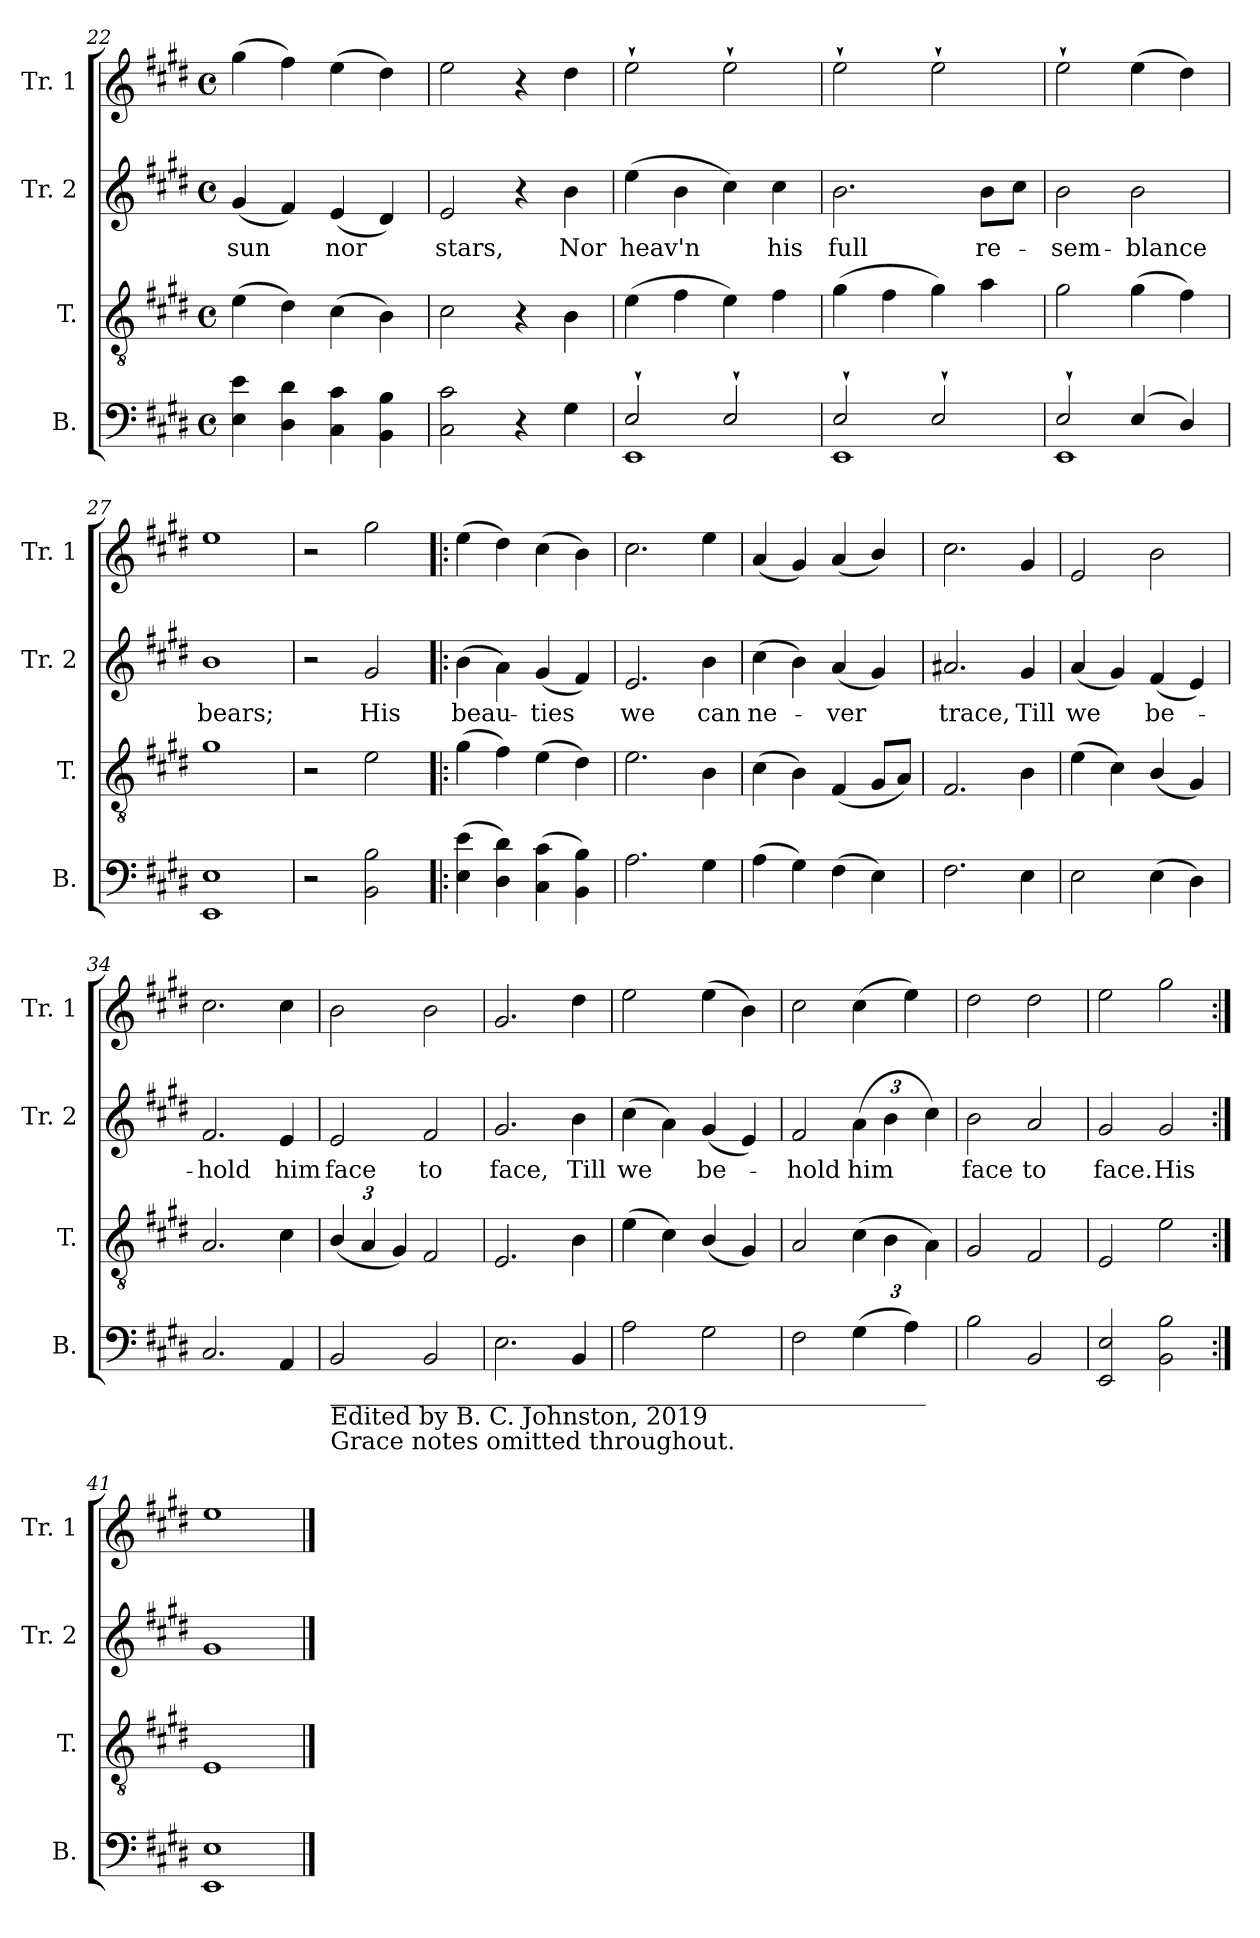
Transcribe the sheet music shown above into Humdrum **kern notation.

**kern	**kern	**kern	**text	**kern
*part4	*part3	*part2	*part2	*part1
*staff4	*staff3	*staff2	*staff2	*staff1
*I"B.	*I"T.	*I"Tr. 2	*	*I"Tr. 1
*I'B.	*I'T.	*I'Tr. 2	*	*I'Tr. 1
*clefF4	*clefGv2	*clefG2	*	*clefG2
*k[f#c#g#d#]	*k[f#c#g#d#]	*k[f#c#g#d#]	*	*k[f#c#g#d#]
*M4/4	*M4/4	*M4/4	*	*M4/4
*met(c)	*met(c)	*met(c)	*	*met(c)
=22	=22	=22	=22	=22
!	!	!	!LO:LY:b	!
4E\ 4e\	(>4e\	(<4g#/	sun	(>4gg#\
4D#\ 4d#\	4d#\)	4f#/)	.	4ff#\)
!	!	!	!LO:LY:b	!
4C#\ 4c#\	(>4c#\	(<4e/	nor	(>4ee\
4BB\ 4B\	4B\)	4d#/)	.	4dd#\)
=23	=23	=23	=23	=23
!	!	!	!LO:LY:b	!
2C#\ 2c#\	2c#\	2e/	stars,	2ee\
4r	4r	4r	.	4r
!	!	!	!LO:LY:b	!
4G#\	4B\	4b\	Nor	4dd#\
=24	=24	=24	=24	=24
*^	*	*	*	*
!	!	!	!	!LO:LY:b	!
2E`/	1EE	(>4e\	(>4ee\	heav'n	2ee`\
.	.	4f#\	4b\	.	.
2E`/	.	4e\)	4cc#\)	.	2ee`\
!	!	!	!	!LO:LY:b	!
.	.	4f#\	4cc#\	his	.
!!LO:LB:g=z
=25	=25	=25	=25	=25	=25
!	!	!	!	!LO:LY:b	!
2E`/	1EE	(>4g#\	2.b\	full	2ee`\
.	.	4f#\	.	.	.
2E`/	.	4g#\)	.	.	2ee`\
!	!	!	!	!LO:LY:b	!
.	.	4a\	8b\L	re-	.
.	.	.	8cc#\J	.	.
=26	=26	=26	=26	=26	=26
!	!	!	!	!LO:LY:b	!
2E`/	1EE	2g#\	2b\	-sem-	2ee`\
!	!	!	!	!LO:LY:b	!
(<4E/	.	(>4g#\	2b\	-blance	(>4ee\
4D#/)	.	4f#\)	.	.	4dd#\)
*v	*v	*	*	*	*
=27	=27	=27	=27	=27
!	!	!	!LO:LY:b	!
1EE 1E	1g#	1b	bears;	1ee
=28	=28	=28	=28	=28
2r	2r	2r	.	2r
!	!	!	!LO:LY:b	!
2BB\ 2B\	2e\	2g#/	His	2gg#\
=29!|:	=29!|:	=29!|:	=29!|:	=29!|:
!	!	!	!LO:LY:b	!
(>4E\ 4e\	(>4g#\	(>4b\	beau-	(>4ee\
4D#\ 4d#\)	4f#\)	4a\)	.	4dd#\)
!	!	!	!LO:LY:b	!
(>4C#\ 4c#\	(>4e\	(<4g#/	-ties	(>4cc#\
4BB\ 4B\)	4d#\)	4f#/)	.	4b\)
=30	=30	=30	=30	=30
!	!	!	!LO:LY:b	!
2.A\	2.e\	2.e/	we	2.cc#\
!	!	!	!LO:LY:b	!
4G#\	4B\	4b\	can	4ee\
=31	=31	=31	=31	=31
!	!	!	!LO:LY:b	!
(>4A\	(>4c#\	(>4cc#\	ne-	(<4a/
4G#\)	4B\)	4b\)	.	4g#/)
!	!	!	!LO:LY:b	!
(>4F#\	(<4F#/	(<4a/	-ver	(<4a/
4E\)	8G#/L	4g#/)	.	4b/)
.	8A/J)	.	.	.
=32	=32	=32	=32	=32
!	!	!	!LO:LY:b	!
2.F#\	2.F#/	2.a#X/	trace,	2.cc#\
!	!	!	!LO:LY:b	!
4E\	4B\	4g#/	Till	4g#/
=33	=33	=33	=33	=33
!	!	!	!LO:LY:b	!
2E\	(>4e\	(<4a/	we	2e/
.	4c#\)	4g#/)	.	.
!	!	!	!LO:LY:b	!
(>4E\	(<4B/	(<4f#/	be-	2b\
4D#\)	4G#/)	4e/)	.	.
=34	=34	=34	=34	=34
!	!	!	!LO:LY:b	!
2.C#/	2.A/	2.f#/	-hold	2.cc#\
!	!	!	!LO:LY:b	!
4AA/	4c#\	4e/	him	4cc#\
!!LO:LB:g=z
=35	=35	=35	=35	=35
*	*Xbrackettup	*	*	*
!LO:TX:b:t=_________________________________________________	!	!	!	!
!LO:TX:b:t=Edited by B. C. Johnston, 2019	!	!	!	!
!LO:TX:b:t=Grace notes omitted throughout.	!	!	!	!
!	!	!	!LO:LY:b	!
2BB/	(<6B/	2e/	face	2b\
.	6A/	.	.	.
.	6G#/)	.	.	.
!	!	!	!LO:LY:b	!
2BB/	2F#/	2f#/	to	2b\
=36	=36	=36	=36	=36
!	!	!	!LO:LY:b	!
2.E\	2.E/	2.g#/	face,	2.g#/
!	!	!	!LO:LY:b	!
4BB/	4B\	4b\	Till	4dd#\
=37	=37	=37	=37	=37
!	!	!	!LO:LY:b	!
2A\	(>4e\	(>4cc#\	we	2ee\
.	4c#\)	4a\)	.	.
!	!	!	!LO:LY:b	!
2G#\	(<4B/	(<4g#/	be-	(>4ee\
.	4G#/)	4e/)	.	4b\)
=38	=38	=38	=38	=38
!	!	!	!LO:LY:b	!
2F#\	2A/	2f#/	-hold	2cc#\
*	*	*Xbrackettup	*	*
!	!	!	!LO:LY:b	!
(>4G#\	(>6c#\	(>6a\	him	(>4cc#\
.	6B\	6b\	.	.
4A\)	.	.	.	4ee\)
.	6A\)	6cc#\)	.	.
=39	=39	=39	=39	=39
!	!	!	!LO:LY:b	!
2B\	2G#/	2b\	face	2dd#\
!	!	!	!LO:LY:b	!
2BB/	2F#/	2a/	to	2dd#\
=40	=40	=40	=40	=40
!	!	!	!LO:LY:b	!
2EE/ 2E/	2E/	2g#/	face.	2ee\
!	!	!	!LO:LY:b	!
2BB\ 2B\	2e\	2g#/	His	2gg#\
=41:|!	=41:|!	=41:|!	=41:|!	=41:|!
1EE 1E	1E	1g#	.	1ee
==	==	==	==	==
*-	*-	*-	*-	*-
